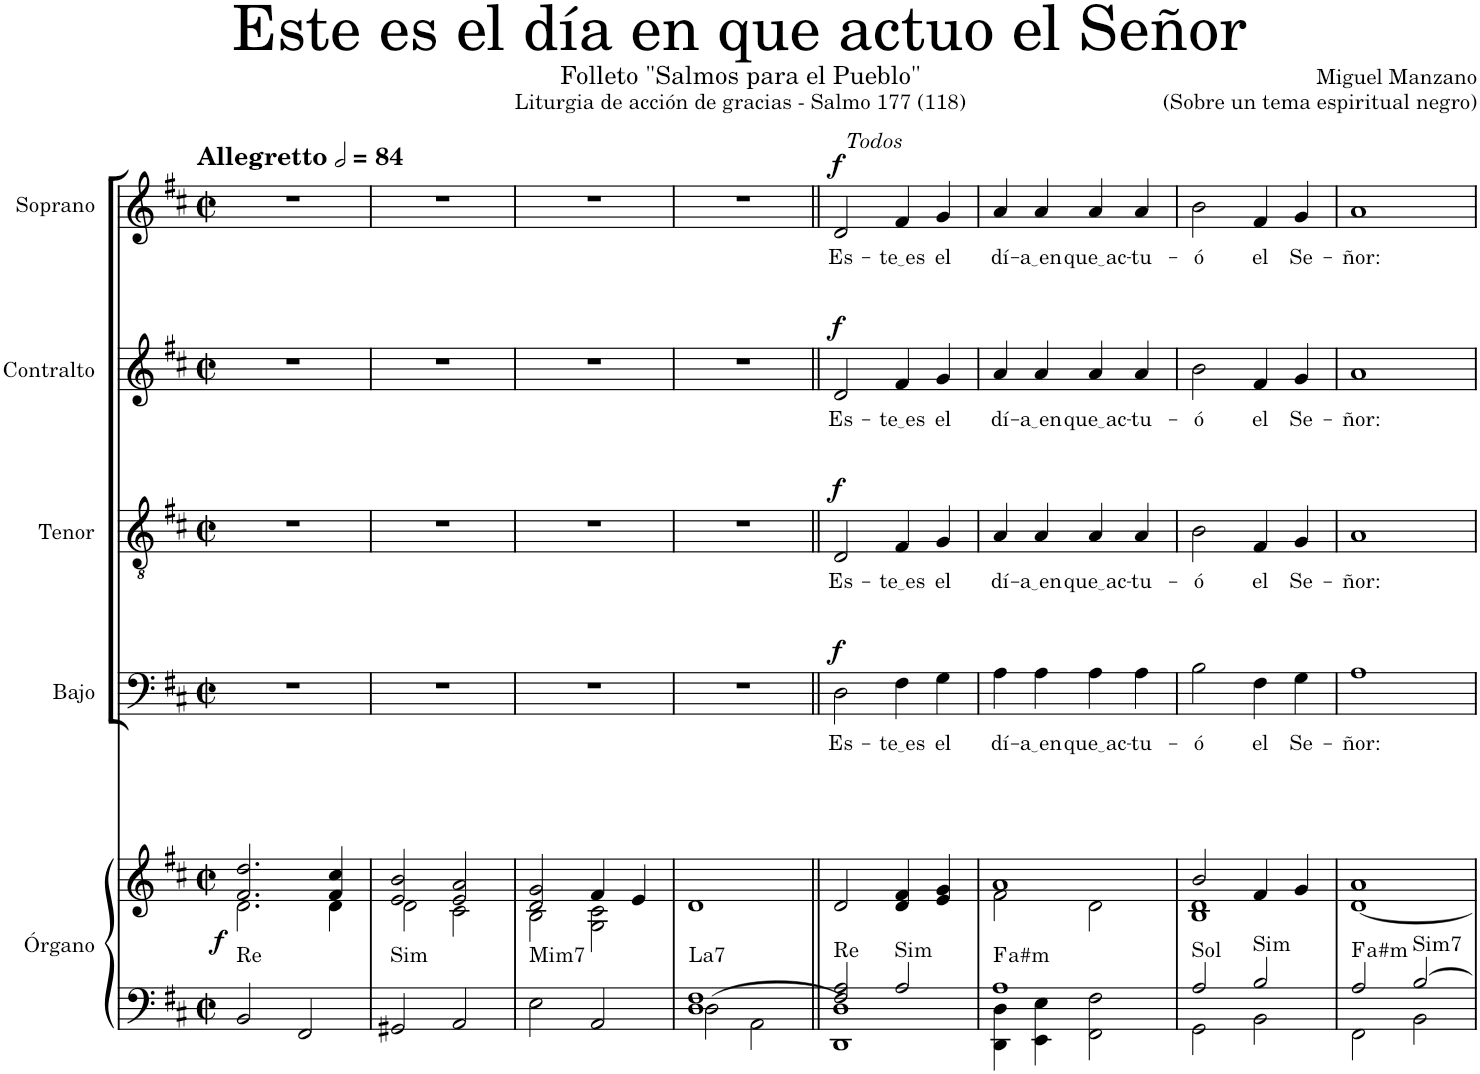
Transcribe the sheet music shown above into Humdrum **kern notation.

**kern	**kern	**dynam	**harte	**kern	**text	**dynam	**kern	**text	**dynam	**kern	**text	**dynam	**kern	**text	**dynam
*part5	*part5	*part5	*part5	*part4	*part4	*part4	*part3	*part3	*part3	*part2	*part2	*part2	*part1	*part1	*part1
*staff6	*staff5	*staff5/6	*	*staff4	*staff4	*staff4	*staff3	*staff3	*staff3	*staff2	*staff2	*staff2	*staff1	*staff1	*staff1
*I"Órgano	*	*	*	*I"Bajo	*	*	*I"Tenor	*	*	*I"Contralto	*	*	*I"Soprano	*	*
*	*	*	*	*I'B.	*	*	*I'T.	*	*	*I'C.	*	*	*I'S.	*	*
*clefF4	*clefG2	*	*	*clefF4	*	*	*clefGv2	*	*	*clefG2	*	*	*clefG2	*	*
*k[f#c#]	*k[f#c#]	*	*	*k[f#c#]	*	*	*k[f#c#]	*	*	*k[f#c#]	*	*	*k[f#c#]	*	*
*M2/2	*M2/2	*	*	*M2/2	*	*	*M2/2	*	*	*M2/2	*	*	*M2/2	*	*
*met(c|)	*met(c|)	*	*	*met(c|)	*	*	*met(c|)	*	*	*met(c|)	*	*	*met(c|)	*	*
*MM168	*MM168	*	*	*MM168	*	*	*MM168	*	*	*MM168	*	*	*MM168	*	*
=1	=1	=1	=1	=1	=1	=1	=1	=1	=1	=1	=1	=1	=1	=1	=1
*	*^	*	*	*	*	*	*	*	*	*	*	*	*	*	*
!	!	!	!	!	!	!	!	!	!	!	!	!	!	!LO:TX:a:B:t=Allegretto	!	!
!	!	!	!LO:DY:b	!LO:H:kt=Re	!	!	!	!	!	!	!	!	!	!	!	!
2BB/	2.f#/ 2.dd/	2.d\	f	N	1r	.	.	1r	.	.	1r	.	.	1r	.	.
2FF#/	.	.	.	.	.	.	.	.	.	.	.	.	.	.	.	.
.	4f#/ 4cc#/	4d\	.	.	.	.	.	.	.	.	.	.	.	.	.	.
=2	=2	=2	=2	=2	=2	=2	=2	=2	=2	=2	=2	=2	=2	=2	=2	=2
!	!	!	!	!LO:H:kt=Sim	!	!	!	!	!	!	!	!	!	!	!	!
2GG#X/	2e/ 2b/	2d\	.	N	1r	.	.	1r	.	.	1r	.	.	1r	.	.
2AA/	2e/ 2a/	2c#\	.	.	.	.	.	.	.	.	.	.	.	.	.	.
=3	=3	=3	=3	=3	=3	=3	=3	=3	=3	=3	=3	=3	=3	=3	=3	=3
!	!	!	!	!LO:H:kt=Mim7	!	!	!	!	!	!	!	!	!	!	!	!
2E\	2d/ 2g/	2B\	.	N	1r	.	.	1r	.	.	1r	.	.	1r	.	.
2AA/	4f#/	2G\ 2c#\	.	.	.	.	.	.	.	.	.	.	.	.	.	.
.	4e/	.	.	.	.	.	.	.	.	.	.	.	.	.	.	.
*	*v	*v	*	*	*	*	*	*	*	*	*	*	*	*	*	*
=4	=4	=4	=4	=4	=4	=4	=4	=4	=4	=4	=4	=4	=4	=4	=4
*^	*	*	*	*	*	*	*	*	*	*	*	*	*	*	*
!	!	!	!	!LO:H:kt=La7	!	!	!	!	!	!	!	!	!	!	!	!
1D 1F#	2D\	1d	.	N	1r	.	.	1r	.	.	1r	.	.	1r	.	.
.	2AA\	.	.	.	.	.	.	.	.	.	.	.	.	.	.	.
=5||	=5||	=5||	=5||	=5||	=5||	=5||	=5||	=5||	=5||	=5||	=5||	=5||	=5||	=5||	=5||	=5||
!	!	!	!	!	!	!	!	!	!	!	!	!	!	!LO:TX:a:i:t=Todos	!	!
!	!	!	!	!LO:H:kt=Re	!	!LO:LY:b	!LO:DY:a	!	!LO:LY:b	!LO:DY:a	!	!LO:LY:b	!LO:DY:a	!	!LO:LY:b	!LO:DY:a
2F#/ 2A/	1DD 1D	2d/	.	N	2D\	Es-	f	2D/	Es-	f	2d/	Es-	f	2d/	Es-	f
!	!	!	!	!LO:H:kt=Sim	!	!LO:LY:b	!	!	!LO:LY:b	!	!	!LO:LY:b	!	!	!LO:LY:b	!
2A/	.	4d/ 4f#/	.	N	4F#\	te es	.	4F#/	te es	.	4f#/	te es	.	4f#/	te es	.
!	!	!	!	!	!	!LO:LY:b	!	!	!LO:LY:b	!	!	!LO:LY:b	!	!	!LO:LY:b	!
.	.	4e/ 4g/	.	.	4G\	el	.	4G/	el	.	4g/	el	.	4g/	el	.
=6	=6	=6	=6	=6	=6	=6	=6	=6	=6	=6	=6	=6	=6	=6	=6	=6
*	*	*^	*	*	*	*	*	*	*	*	*	*	*	*	*	*
!	!	!	!	!	!LO:H:kt=a#m	!	!LO:LY:b	!	!	!LO:LY:b	!	!	!LO:LY:b	!	!	!LO:LY:b	!
1A	4DD\ 4D\	1a	2f#\	.	.	4A\	dí-	.	4A/	dí-	.	4a/	dí-	.	4a/	dí-	.
!	!	!	!	!	!	!	!LO:LY:b	!	!	!LO:LY:b	!	!	!LO:LY:b	!	!	!LO:LY:b	!
.	4EE\ 4E\	.	.	.	.	4A\	a en	.	4A/	a en	.	4a/	a en	.	4a/	a en	.
!	!	!	!	!	!	!	!LO:LY:b	!	!	!LO:LY:b	!	!	!LO:LY:b	!	!	!LO:LY:b	!
.	2FF#\ 2F#\	.	2d\	.	.	4A\	que ac	.	4A/	que ac	.	4a/	que ac	.	4a/	que ac	.
!	!	!	!	!	!	!	!LO:LY:b	!	!	!LO:LY:b	!	!	!LO:LY:b	!	!	!LO:LY:b	!
.	.	.	.	.	.	4A\	-tu-	.	4A/	-tu-	.	4a/	-tu-	.	4a/	-tu-	.
=7	=7	=7	=7	=7	=7	=7	=7	=7	=7	=7	=7	=7	=7	=7	=7	=7	=7
!	!	!	!	!	!LO:H:kt=Sol	!	!LO:LY:b	!	!	!LO:LY:b	!	!	!LO:LY:b	!	!	!LO:LY:b	!
2A/	2GG\	2b/	1B 1d	.	N	2B\	-ó	.	2B\	-ó	.	2b\	-ó	.	2b\	-ó	.
!	!	!	!	!	!LO:H:kt=Sim	!	!LO:LY:b	!	!	!LO:LY:b	!	!	!LO:LY:b	!	!	!LO:LY:b	!
2B/	2BB\	4f#/	.	.	N	4F#\	el	.	4F#/	el	.	4f#/	el	.	4f#/	el	.
!	!	!	!	!	!	!	!LO:LY:b	!	!	!LO:LY:b	!	!	!LO:LY:b	!	!	!LO:LY:b	!
.	.	4g/	.	.	.	4G\	Se-	.	4G/	Se-	.	4g/	Se-	.	4g/	Se-	.
=8	=8	=8	=8	=8	=8	=8	=8	=8	=8	=8	=8	=8	=8	=8	=8	=8	=8
!	!	!	!	!	!LO:H:kt=a#m	!	!LO:LY:b	!	!	!LO:LY:b	!	!	!LO:LY:b	!	!	!LO:LY:b	!
*	*	*	*^	*	*	*	*	*	*	*	*	*	*	*	*	*	*
2A/	2FF#\	1a	[1d	2ryy	.	.	1A	-ñor:	.	1A	-ñor:	.	1a	-ñor:	.	1a	-ñor:	.
!	!	!	!	!	!	!LO:H:kt=Sim7	!	!	!	!	!	!	!	!	!	!	!	!
[2B/	2BB\	.	.	2ryy	.	N	.	.	.	.	.	.	.	.	.	.	.	.
*v	*v	*	*	*	*	*	*	*	*	*	*	*	*	*	*	*	*	*
*	*v	*v	*v	*	*	*	*	*	*	*	*	*	*	*	*	*	*
=	=	=	=	=	=	=	=	=	=	=	=	=	=	=	=
*-	*-	*-	*-	*-	*-	*-	*-	*-	*-	*-	*-	*-	*-	*-	*-
